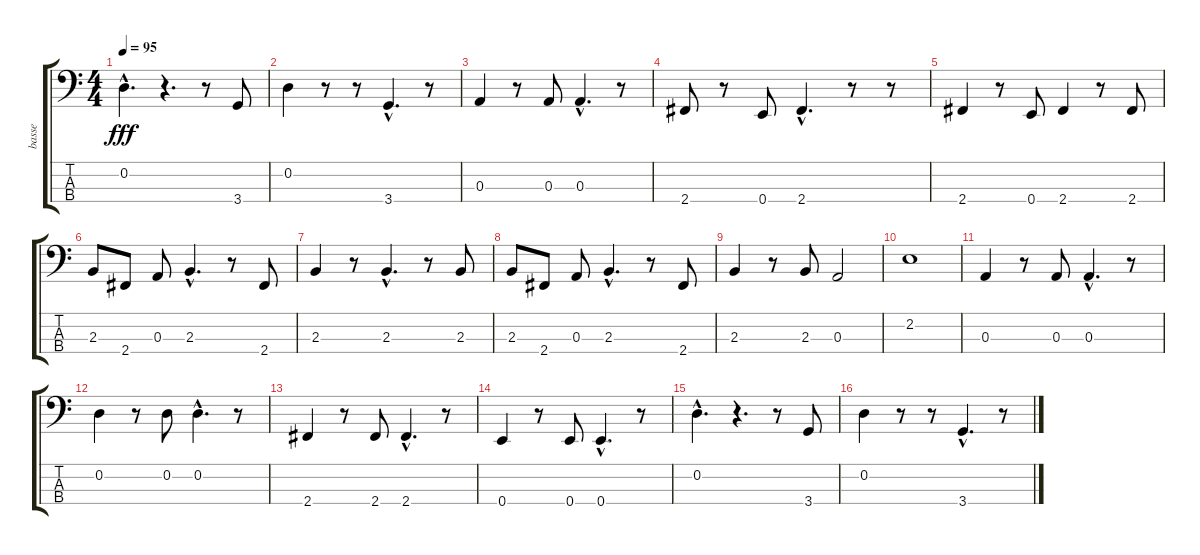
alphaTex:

\track ("basse" "basse") {instrument electricbassfinger}
\staff {score tabs}
\tuning (G2 D2 A1 E1) {hide}
\ts (4 4)
\tempo 95
\clef f4
\ks c
0.2{hac}.4{d dy fff} r.4{d} r.8 3.4.8 |
0.2.4 r.8 r.8 3.4{hac}.4{d} r.8 |
0.3.4 r.8 0.3.8 0.3{hac}.4{d} r.8 |
2.4.8 r.8 0.4.8 2.4{hac}.4{d} r.8 r.8 |
2.4.4 r.8 0.4.8 2.4.4 r.8 2.4.8 |
2.3.8 2.4.8 0.3.8 2.3{hac}.4{d} r.8 2.4.8 |
2.3.4 r.8 2.3{hac}.4{d} r.8 2.3.8 |
2.3.8 2.4.8 0.3.8 2.3{hac}.4{d} r.8 2.4.8 |
2.3.4 r.8 2.3.8 0.3.2 |
2.2.1 |
0.3.4 r.8 0.3.8 0.3{hac}.4{d} r.8 |
0.2.4 r.8 0.2.8 0.2{hac}.4{d} r.8 |
2.4.4 r.8 2.4.8 2.4{hac}.4{d} r.8 |
0.4.4 r.8 0.4.8 0.4{hac}.4{d} r.8 |
0.2{hac}.4{d} r.4{d} r.8 3.4.8 |
0.2.4 r.8 r.8 3.4{hac}.4{d} r.8
